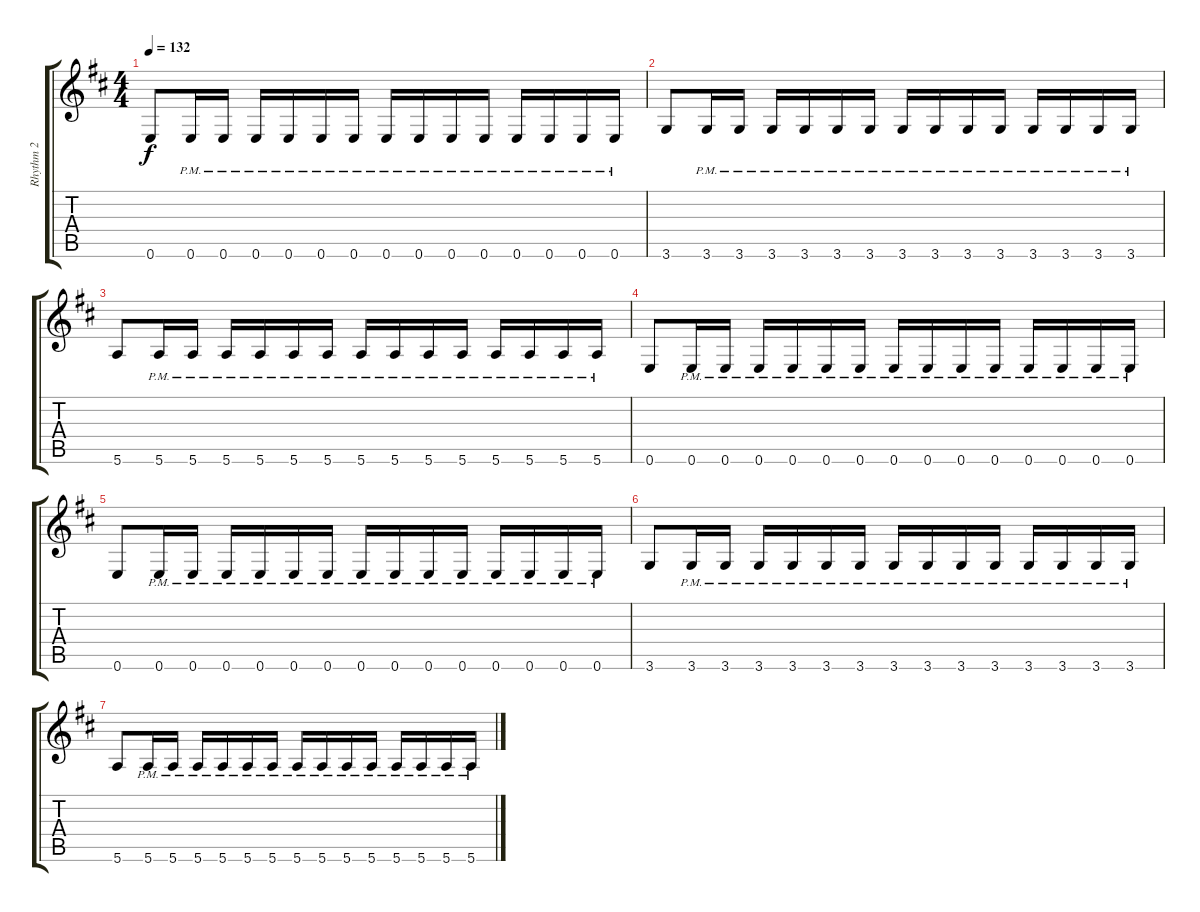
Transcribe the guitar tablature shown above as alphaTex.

\track ("Rhythm 2" "Rhythm 2") {instrument distortionguitar}
\staff {score tabs}
\tuning (E4 B3 G3 D3 A2 E2) {hide}
\ts (4 4)
\tempo 132
\clef g2
\ks bminor
0.6.8{dy f} 0.6{pm}.16 0.6{pm}.16 0.6{pm}.16 0.6{pm}.16 0.6{pm}.16 0.6{pm}.16 0.6{pm}.16 0.6{pm}.16 0.6{pm}.16 0.6{pm}.16 0.6{pm}.16 0.6{pm}.16 0.6{pm}.16 0.6{pm}.16 |
3.6.8 3.6{pm}.16 3.6{pm}.16 3.6{pm}.16 3.6{pm}.16 3.6{pm}.16 3.6{pm}.16 3.6{pm}.16 3.6{pm}.16 3.6{pm}.16 3.6{pm}.16 3.6{pm}.16 3.6{pm}.16 3.6{pm}.16 3.6{pm}.16 |
5.6.8 5.6{pm}.16 5.6{pm}.16 5.6{pm}.16 5.6{pm}.16 5.6{pm}.16 5.6{pm}.16 5.6{pm}.16 5.6{pm}.16 5.6{pm}.16 5.6{pm}.16 5.6{pm}.16 5.6{pm}.16 5.6{pm}.16 5.6{pm}.16 |
0.6.8{volume 0} 0.6{pm}.16 0.6{pm}.16 0.6{pm}.16 0.6{pm}.16 0.6{pm}.16 0.6{pm}.16 0.6{pm}.16 0.6{pm}.16 0.6{pm}.16 0.6{pm}.16 0.6{pm}.16 0.6{pm}.16 0.6{pm}.16 0.6{pm}.16 |
0.6.8 0.6{pm}.16 0.6{pm}.16 0.6{pm}.16 0.6{pm}.16 0.6{pm}.16 0.6{pm}.16 0.6{pm}.16 0.6{pm}.16 0.6{pm}.16 0.6{pm}.16 0.6{pm}.16 0.6{pm}.16 0.6{pm}.16 0.6{pm}.16 |
3.6.8 3.6{pm}.16 3.6{pm}.16 3.6{pm}.16 3.6{pm}.16 3.6{pm}.16 3.6{pm}.16 3.6{pm}.16 3.6{pm}.16 3.6{pm}.16 3.6{pm}.16 3.6{pm}.16 3.6{pm}.16 3.6{pm}.16 3.6{pm}.16 |
5.6.8 5.6{pm}.16 5.6{pm}.16 5.6{pm}.16 5.6{pm}.16 5.6{pm}.16 5.6{pm}.16 5.6{pm}.16 5.6{pm}.16 5.6{pm}.16 5.6{pm}.16 5.6{pm}.16 5.6{pm}.16 5.6{pm}.16 5.6{pm}.16
